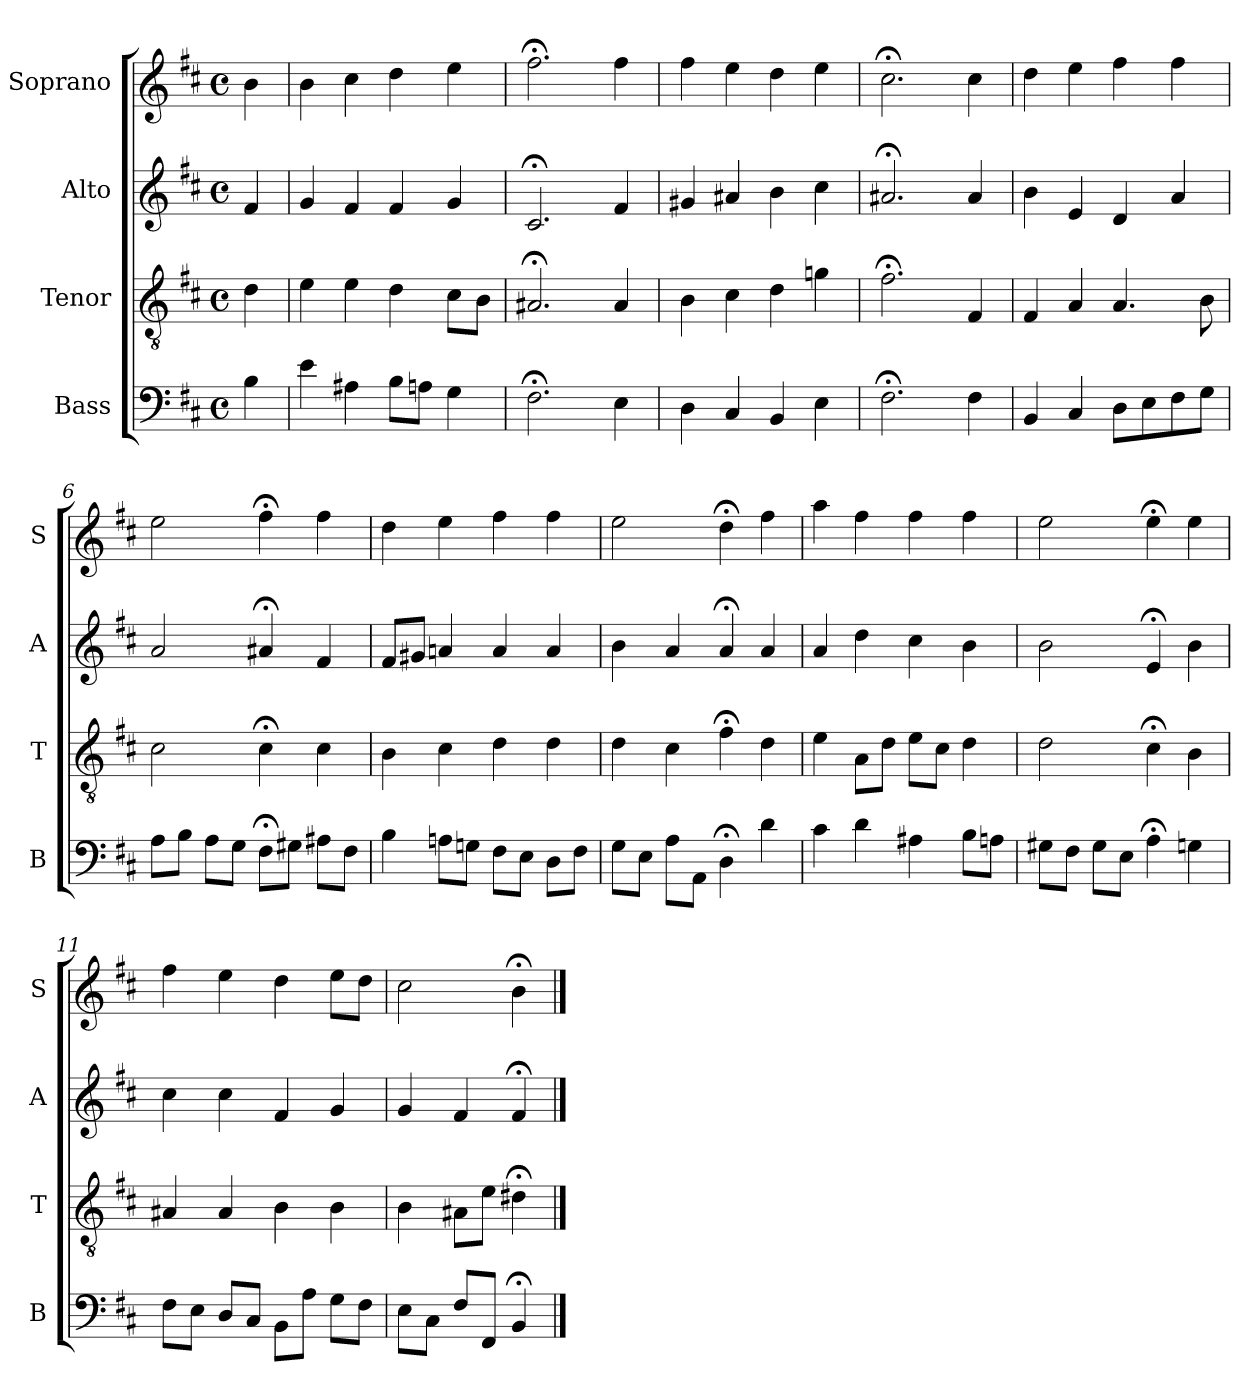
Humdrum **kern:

**kern	**kern	**kern	**kern
*part4	*part3	*part2	*part1
*staff4	*staff3	*staff2	*staff1
*I"Bass	*I"Tenor	*I"Alto	*I"Soprano
*I'B	*I'T	*I'A	*I'S
*clefF4	*clefGv2	*clefG2	*clefG2
*k[f#c#]	*k[f#c#]	*k[f#c#]	*k[f#c#]
*b:	*b:	*b:	*b:
*M4/4	*M4/4	*M4/4	*M4/4
*met(c)	*met(c)	*met(c)	*met(c)
*MM100	*MM100	*MM100	*MM100
=	=	=	=
4B	4d	4f#	4b
=1	=1	=1	=1
4e	4e	4g	4b
4A#X	4e	4f#	4cc#
8BL	4d	4f#	4dd
8AnJ	.	.	.
4G	8c#L	4g	4ee
.	8BJ	.	.
=2	=2	=2	=2
2.F#;<	2.A#X;<	2.c#;<	2.ff#;<
4E	4A#	4f#	4ff#
=3	=3	=3	=3
4D	4B	4g#X	4ff#
4C#	4c#	4a#X	4ee
4BB	4d	4b	4dd
4E	4gn	4cc#	4ee
=4	=4	=4	=4
2.F#;<	2.f#;<	2.a#X;<	2.cc#;<
4F#	4F#	4a#	4cc#
=5	=5	=5	=5
4BB	4F#	4b	4dd
4C#	4A	4e	4ee
8DL	4.A	4d	4ff#
8E	.	.	.
8F#	.	4a	4ff#
8GJ	8B	.	.
=6	=6	=6	=6
8AL	2c#	2a	2ee
8BJ	.	.	.
8AL	.	.	.
8GJ	.	.	.
8F#;<L	4c#;<	4a#X;<	4ff#;<
8G#XJ	.	.	.
8A#XL	4c#	4f#	4ff#
8F#J	.	.	.
=7	=7	=7	=7
4B	4B	8f#L	4dd
.	.	8g#XJ	.
8AnL	4c#	4an	4ee
8GnJ	.	.	.
8F#L	4d	4a	4ff#
8EJ	.	.	.
8DL	4d	4a	4ff#
8F#J	.	.	.
=8	=8	=8	=8
8GL	4d	4b	2ee
8EJ	.	.	.
8AL	4c#	4a	.
8AAJ	.	.	.
4D;<	4f#;<	4a;<	4dd;<
4d	4d	4ai	4ff#
=9	=9	=9	=9
4c#i	4e	4ai	4aa
4di	8AL	4ddi	4ff#
.	8dJ	.	.
4A#X	8eL	4cc#	4ff#
.	8c#J	.	.
8BL	4d	4b	4ff#
8AnJ	.	.	.
=10	=10	=10	=10
8G#XL	2d	2b	2ee
8F#J	.	.	.
8G#L	.	.	.
8EJ	.	.	.
4A;<	4c#;<	4e;<	4ee;<
4Gn	4B	4b	4ee
=11	=11	=11	=11
8F#L	4A#X	4cc#	4ff#
8EJ	.	.	.
8DL	4A#	4cc#	4ee
8C#J	.	.	.
8BBL	4B	4f#	4dd
8AJ	.	.	.
8GL	4B	4g	8eeL
8F#J	.	.	8ddJ
=12	=12	=12	=12
8EL	4B	4g	2cc#
8C#J	.	.	.
8F#L	8A#XL	4f#	.
8FF#J	8eJ	.	.
4BB;<	4d#X;<	4f#;<	4b;<
==	==	==	==
*-	*-	*-	*-
